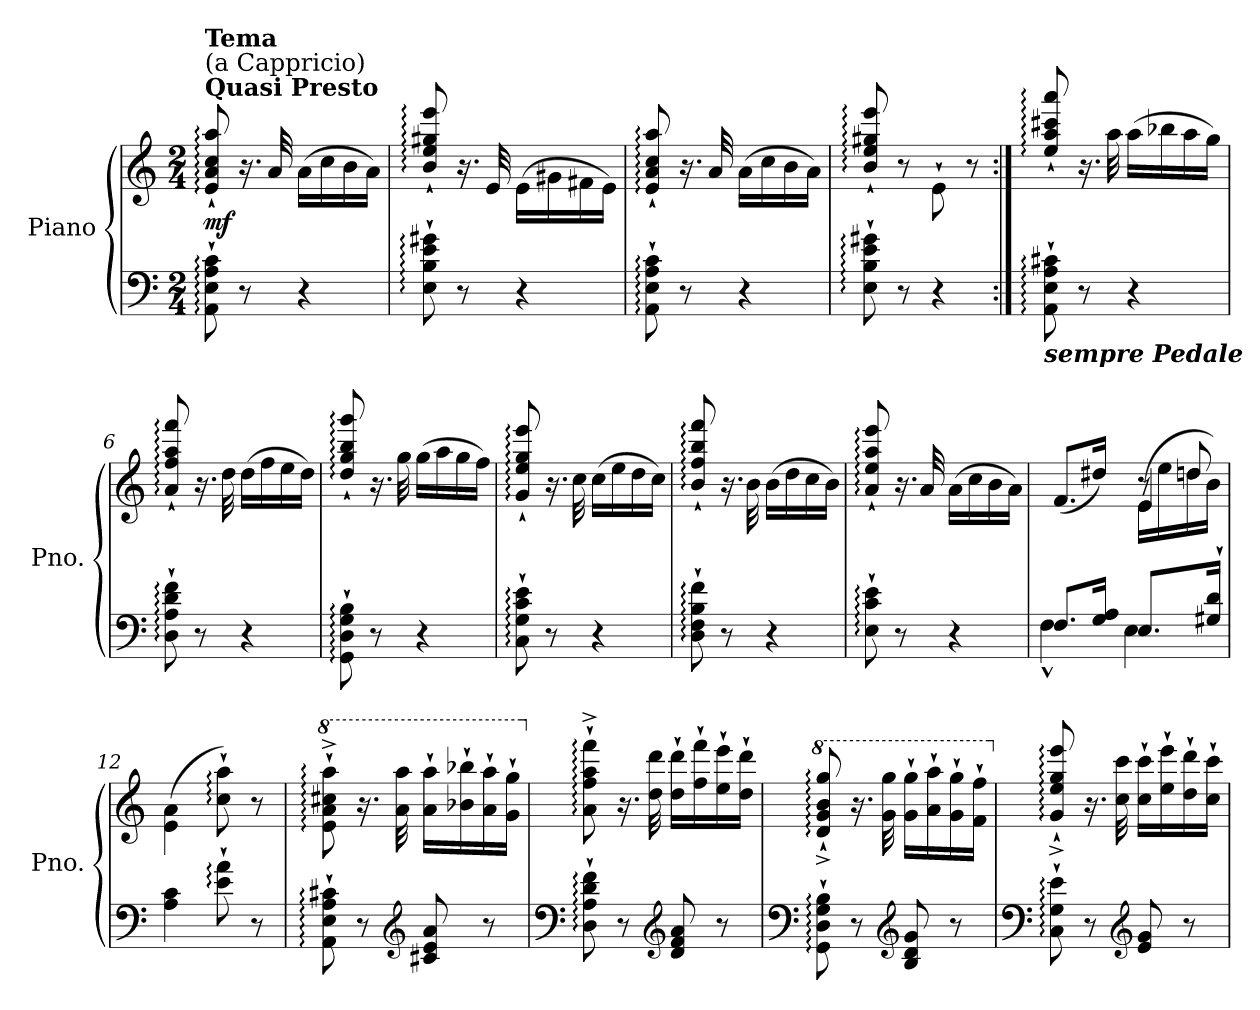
**kern	**kern	**dynam
*part1	*part1	*part1
*staff2	*staff1	*staff1/2
*I"Piano	*	*
*I'Pno.	*	*
*clefF4	*clefG2	*
*k[]	*k[]	*
*M2/4	*M2/4	*
=1	=1	=1
!	!LO:TX:a:B:t=Quasi Presto	!
!	!LO:TX:t=(a Cappricio)	!
!	!LO:TX:a:B:t=Tema	!
!	!	!LO:DY:b
8AA\:` 8E\:` 8A\:` 8c\:`	8e/:` 8a/:` 8cc/:` 8aa/:`	mf
8r	16.r	.
.	32a/	.
4r	(>16a\LL	.
.	16cc\	.
.	16b\	.
.	16a\JJ)	.
=2	=2	=2
8E\:` 8B\:` 8e\:` 8g#X\:`	8b/:` 8ee/:` 8gg#X/:` 8eee/:`	.
8r	16.r	.
.	32e/	.
4r	(>16e\LL	.
.	16g#X\	.
.	16f#X\	.
.	16e\JJ)	.
=3	=3	=3
8AA\:` 8E\:` 8A\:` 8c\:`	8e/:` 8a/:` 8cc/:` 8aa/:`	.
8r	16.r	.
.	32a/	.
4r	(>16a\LL	.
.	16cc\	.
.	16b\	.
.	16a\JJ)	.
=4	=4	=4
8E\:` 8B\:` 8e\:` 8g#X\:`	8b/:` 8ee/:` 8gg#X/:` 8eee/:`	.
8r	8r	.
4r	8e`\	.
.	8r	.
=5:|!	=5:|!	=5:|!
!LO:TX:b:Bi:t=sempre Pedale	!	!
8AA\:` 8E\:` 8A\:` 8c#X\:`	8ee/:` 8aa/:` 8ccc#X/:` 8aaa/:`	.
8r	16.r	.
.	32aa\	.
4r	(>16aa\LL	.
.	16bb-X\	.
.	16aa\	.
.	16gg\JJ)	.
!!LO:LB:g=z
=6	=6	=6
8D\:` 8A\:` 8d\:` 8f\:`	8a/:` 8ff/:` 8aa/:` 8fff/:`	.
8r	16.r	.
.	32dd\	.
4r	(>16dd\LL	.
.	16ff\	.
.	16ee\	.
.	16dd\JJ)	.
=7	=7	=7
8GG\:` 8D\:` 8G\:` 8B\:`	8dd/:` 8gg/:` 8bb/:` 8ggg/:`	.
8r	16.r	.
.	32gg\	.
4r	(>16gg\LL	.
.	16aa\	.
.	16gg\	.
.	16ff\JJ)	.
=8	=8	=8
8C\:` 8G\:` 8c\:` 8e\:`	8g/:` 8ee/:` 8gg/:` 8eee/:`	.
8r	16.r	.
.	32cc\	.
4r	(>16cc\LL	.
.	16ee\	.
.	16dd\	.
.	16cc\JJ)	.
=9	=9	=9
8D\:` 8F\:` 8B\:` 8f\:`	8b/:` 8ff/:` 8bb/:` 8fff/:`	.
8r	16.r	.
.	32b\	.
4r	(>16b\LL	.
.	16dd\	.
.	16cc\	.
.	16b\JJ)	.
=10	=10	=10
8E\:` 8c\:` 8e\:`	8a/:` 8ee/:` 8aa/:` 8eee/:`	.
8r	16.r	.
.	32a/	.
4r	(>16a\LL	.
.	16cc\	.
.	16b\	.
.	16a\JJ)	.
=11	=11	=11
*^	*^	*
*	*	*	*^	*
8.F/L	4F^^\	(<8.f/L	4ryy	4ryy	.
16G/ 16A/Jk	.	16dd#X/Jk)	.	.	.
8.E/L	4E\	(>16e\LL	4e/	8r	.
.	.	16ee\	.	.	.
.	.	16ddn\	.	8dd/	.
16G#X/` 16d/`Jk	.	16b\JJ)	.	.	.
*v	*v	*	*	*	*
*	*v	*v	*v	*
!!LO:LB:g=z
=12	=12	=12
4A\ 4c\	(>4e\ 4a\	.
8e\:` 8a\:`	8cc\:` 8aa\:`)	.
8r	8r	.
=13	=13	=13
*	*8va	*
8AA\:` 8E\:` 8A\:` 8c#X\:`	8ee\:`^ 8aa\:`^ 8ccc#X\:`^ 8aaa\:`^	.
8r	16.r	.
.	32aa\ 32aaa\	.
*clefG2	*	*
8c#X/ 8e/ 8a/	16aa\` 16aaa\`LL	.
.	16bb-X\` 16bbb-X\`	.
8r	16aa\` 16aaa\`	.
.	16gg\` 16ggg\`JJ	.
=14	=14	=14
*clefF4	*	*
*	*X8va	*
8D\:` 8A\:` 8d\:` 8f\:`	8a\:`^ 8ff\:`^ 8aa\:`^ 8fff\:`^	.
8r	16.r	.
.	32dd\ 32ddd\	.
*clefG2	*	*
8d/ 8f/ 8a/	16dd\` 16ddd\`LL	.
.	16ff\` 16fff\`	.
8r	16ee\` 16eee\`	.
.	16dd\` 16ddd\`JJ	.
=15	=15	=15
*clefF4	*	*
*	*8va	*
8GG\:` 8D\:` 8G\:` 8B\:`	8dd/:`^ 8gg/:`^ 8bb/:`^ 8ggg/:`^	.
8r	16.r	.
.	32gg\ 32ggg\	.
*clefG2	*	*
8B/ 8d/ 8g/	16gg\` 16ggg\`LL	.
.	16aa\` 16aaa\`	.
8r	16gg\` 16ggg\`	.
.	16ff\` 16fff\`JJ	.
=16	=16	=16
*clefF4	*	*
*	*X8va	*
8C\:` 8G\:` 8e\:`	8g/:`^ 8ee/:`^ 8gg/:`^ 8eee/:`^	.
8r	16.r	.
.	32cc\ 32ccc\	.
*clefG2	*	*
8e/ 8g/	16cc\` 16ccc\`LL	.
.	16ee\` 16eee\`	.
8r	16dd\` 16ddd\`	.
.	16cc\` 16ccc\`JJ	.
=	=	=
*-	*-	*-
